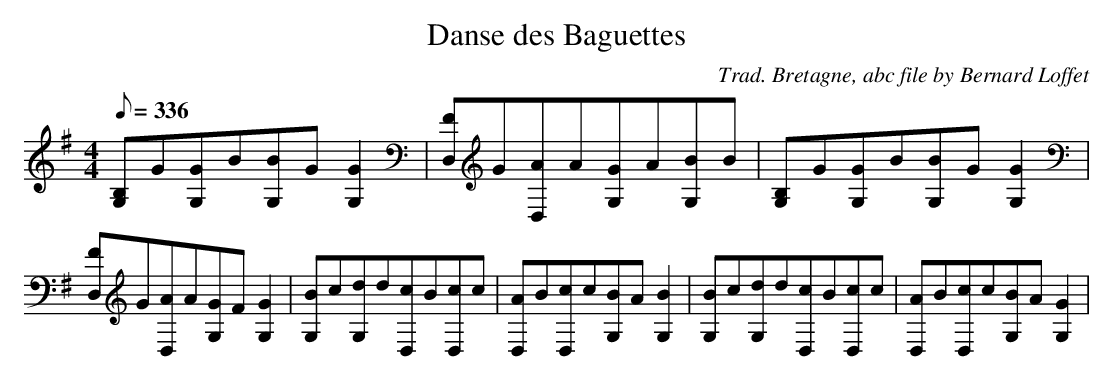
X:1
T:Danse des Baguettes
C:Trad. Bretagne, abc file by Bernard Loffet
L:1/8
Q:336
M:4/4
K:G
[B,G,]G[GG,]B[BG,]G[G2G,2]|[FD,]G[AD,]A[GG,]A[BG,]B|[B,G,]G[GG,]B[BG,]G[G2G,2]|[FD,]G[AD,]A[GG,]F[G2G,2]|[BG,]c[dG,]d[cD,]B[cD,]c|[AD,]B[cD,]c[BG,]A[B2G,2]| \
[BG,]c[dG,]d[cD,]B[cD,]c|[AD,]B[cD,]c[BG,]A[G2G,2]| \
